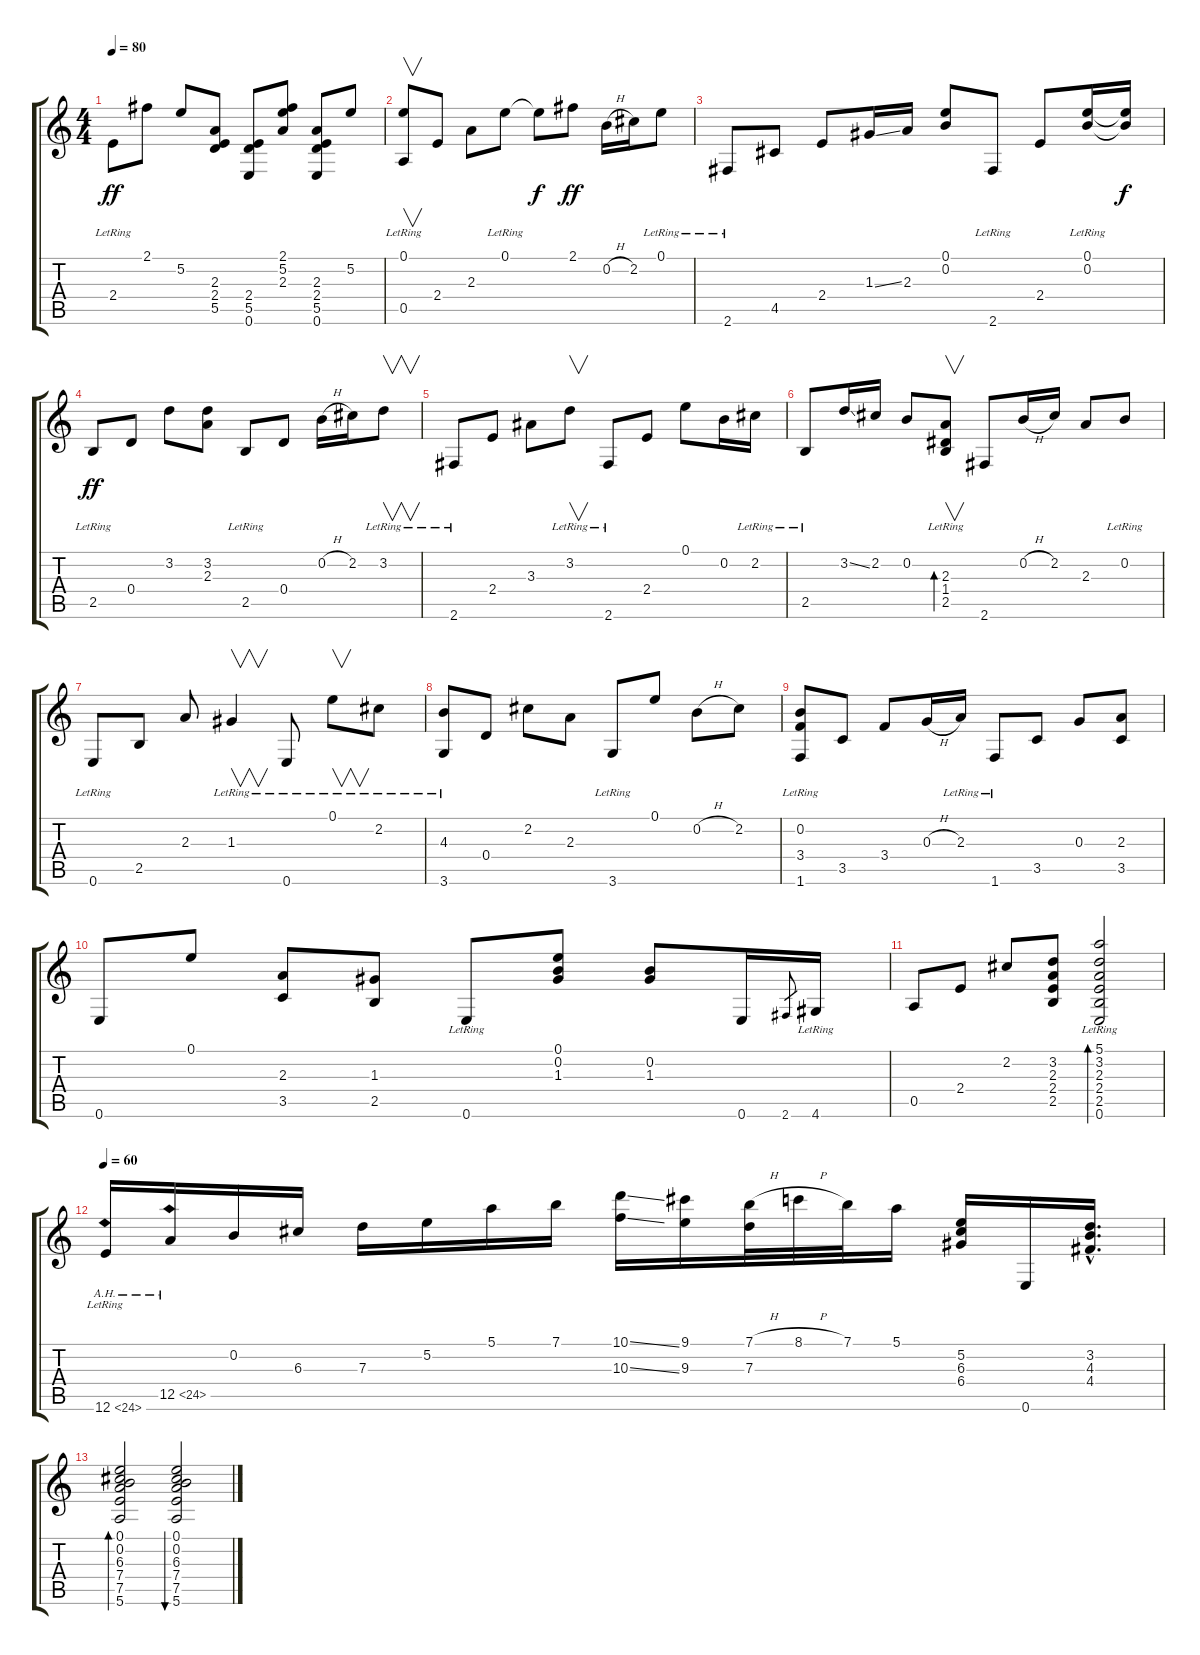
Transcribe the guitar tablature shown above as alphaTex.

\track "" {instrument acousticguitarsteel}
\staff {score tabs}
\tuning (E4 B3 G3 D3 A2 E2) {hide}
\ts (4 4)
\tempo 80
\clef g2
\ks c
2.4{lr}.8{dy ff} 2.1.8 5.2.8 (2.3 2.4 5.5).8 (2.4 5.5 0.6).8 (2.1 5.2 2.3).8 (2.3 2.4 5.5 0.6).8 5.2.8 |
(0.1{lr} 0.5{lr}).8{v} 2.4.8 2.3.8 0.1{lr}.8 0.1{t}.8{dy f} 2.1.8{dy ff} 0.2{h}.16 2.2.16 0.1{lr}.8 |
2.6{lr}.8 4.5.8 2.4.8 1.3{ss}.16 2.3.16 (0.1 0.2).8 2.6{lr}.8 2.4.8 (0.1{lr} 0.2).16 (0.1{t} 0.2{t}).16{dy f} |
2.5{lr}.8{dy ff} 0.4.8 3.2.8 (3.2 2.3).8 2.5{lr}.8 0.4.8 0.2{h}.16 2.2.16 3.2{lr}.8{v} |
2.6{lr}.8 2.4.8 3.3.8 3.2{lr}.8{v} 2.6{lr}.8 2.4.8 0.1.8 0.2.16 2.2{lr}.16 |
2.5{lr}.8 3.2{ss}.16 2.2.16 0.2.8 (2.3{lr} 1.4{lr} 2.5{lr}).8{v bd 120} 2.6.8 0.2{h}.16 2.2.16 2.3.8 0.2{lr}.8 |
0.6{lr}.8 2.5.8 2.3.8 1.3{lr}.4{v} 0.6{lr}.8 0.1{lr}.8{v} 2.2{lr}.8 |
(4.3 3.6{lr}).8 0.4.8 2.2.8 2.3.8 3.6{lr}.8 0.1.8 0.2{h}.8 2.2.8 |
(0.2 3.4 1.6{lr}).8 3.5.8 3.4.8 0.3{h}.16 2.3{lr}.16 1.6{lr}.8 3.5.8 0.3.8 (2.3 3.5).8 |
0.6.8 0.1.8 (2.3 3.5).8 (1.3 2.5).8 0.6{lr}.8 (0.1 0.2 1.3).8 (0.2 1.3).8 0.6.16 2.6.8{gr} 4.6{lr}.16 |
0.5.8 2.4.8 2.2.8 (3.2 2.3 2.4 2.5).8 (5.1{lr} 3.2{lr} 2.3{lr} 2.4{lr} 2.5{lr} 0.6{lr}).2{bd 240} |
\tempo 60
12.6{ah 12 lr}.16 12.5{ah 12}.16 0.2.16 6.3.16 7.3.16 5.2.16 5.1.16 7.1.16 (10.1{ss} 10.3{ss}).16 (9.1 9.3).16 (7.1{h} 7.3).32 8.1{h}.32 7.1.32 5.1.16 (5.2 6.3 6.4).16 0.6.16 (3.2{hac} 4.3{hac} 4.4{hac}).16{d} |
(0.1 0.2 6.3 7.4 7.5 5.6).2{bd 480} (0.1 0.2 6.3 7.4 7.5 5.6).2{bu 480}
